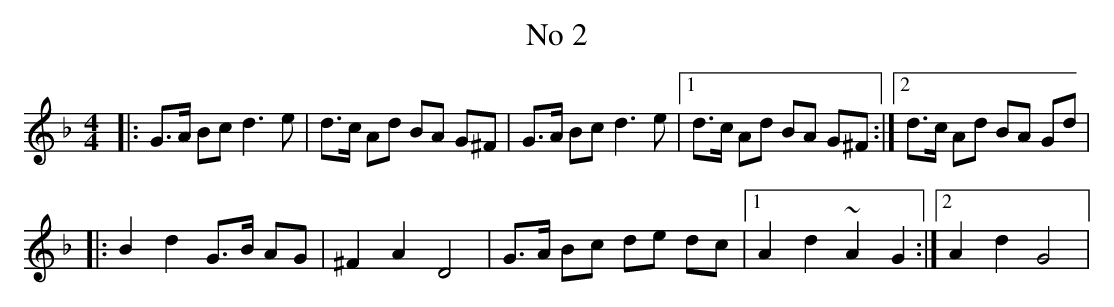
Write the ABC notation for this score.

X:1
T:No 2
L:1/8
M:4/4
K:Dm
|:G>A Bc d3 e|d>c Ad BA G^F|G>A Bc d3 e|1d>c Ad BA G^F:|2d>c Ad BA Gd|
|:B2d2G>B AG|^F2 A2 D4|G>A Bc de dc|1A2d2~A2G2:|2A2d2G4|
